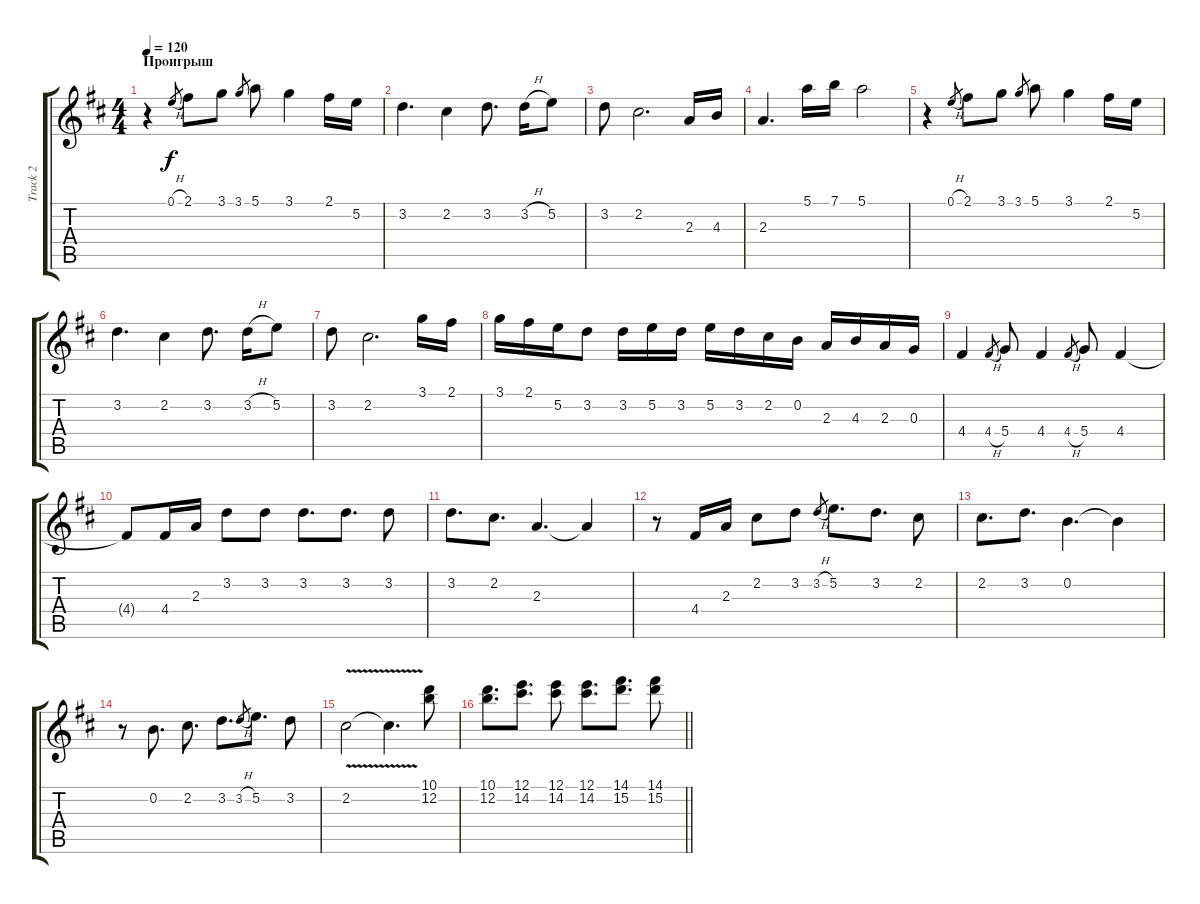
\track ("Track 2" "Track 2") {instrument acousticguitarsteel}
\staff {score tabs}
\tuning (E4 B3 G3 D3 A2 E2) {hide}
\ts (4 4)
\section ("" "Проигрыш")
\tempo 120
\clef g2
\ks bminor
r.4{dy f} 0.1{h}.8{gr} 2.1.8 3.1.8 3.1.8{gr} 5.1.8 3.1.4 2.1.16 5.2.16 |
3.2.4{d} 2.2.4 3.2.8{d} 3.2{h}.16 5.2.8 |
3.2.8 2.2.2{d} 2.3.16 4.3.16 |
2.3.4{d} 5.1.16 7.1.16 5.1.2 |
r.4 0.1{h}.8{gr} 2.1.8 3.1.8 3.1.8{gr} 5.1.8 3.1.4 2.1.16 5.2.16 |
3.2.4{d} 2.2.4 3.2.8{d} 3.2{h}.16 5.2.8 |
3.2.8 2.2.2{d} 3.1.16 2.1.16 |
3.1.16 2.1.16 5.2.16 3.2.8 3.2.16 5.2.16 3.2.16 5.2.16 3.2.16 2.2.16 0.2.16 2.3.16 4.3.16 2.3.16 0.3.16 |
4.4.4 4.4{h}.8{gr} 5.4.8 4.4.4 4.4{h}.8{gr} 5.4.8 4.4.4 |
4.4{t}.8 4.4.16 2.3.16 3.2.8 3.2.8 3.2.8{d} 3.2.8{d} 3.2.8 |
3.2.8{d} 2.2.8{d} 2.3.4{d} 2.3{t}.4 |
r.8 4.4.16 2.3.16 2.2.8 3.2.8 3.2{h}.8{gr} 5.2.8{d} 3.2.8{d} 2.2.8 |
2.2.8{d} 3.2.8{d} 0.2.4{d} 0.2{t}.4 |
r.8 0.2.8{d} 2.2.8{d} 3.2.8{d} 3.2{h}.8{gr} 5.2.8{d} 3.2.8 |
2.2{v}.2 2.2{t}.4{d} (10.1 12.2).8 |
\barLineRight lightlight
(10.1 12.2).8{d} (12.1 14.2).8{d} (12.1 14.2).8 (12.1 14.2).8{d} (14.1 15.2).8{d} (14.1 15.2).8
